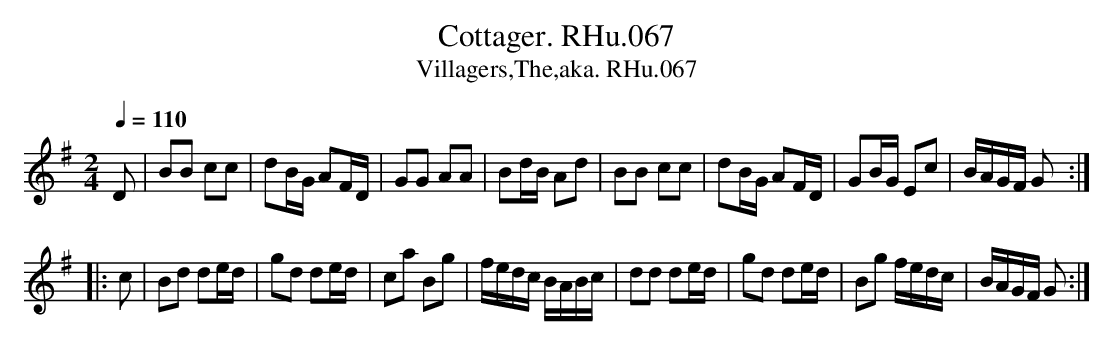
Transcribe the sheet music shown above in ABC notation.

X:1
T:Cottager. RHu.067
T:Villagers,The,aka. RHu.067
M:2/4
L:1/8
Q:1/4=110
K:G major
D|BB cc|dB/G/ AF/D/|GG AA|Bd/B/ Ad|\
BB cc|dB/G/ AF/D/|GB/G/ Ec|B/A/G/F/ G::!
c|Bd de/d/|gd de/d/|ca Bg|f/e/d/c/ B/A/B/c/|\
dd de/d/|gd de/d/|Bg f/e/d/c/|B/A/G/F/ G:|
